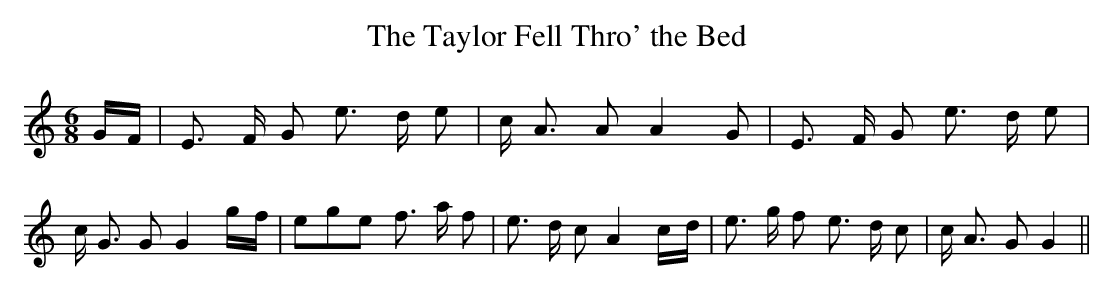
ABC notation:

X:1
T:The Taylor Fell Thro' the Bed
M:6/8
L:1/8
K:C
G/2-F/2| E3/2 F/2 G e3/2 d/2 e| c/2 A3/2 A A2 G| E3/2 F/2 G e3/2 d/2 e|\
 c/2 G3/2 G G2g/2-f/2| ege f3/2 a/2 f| e3/2 d/2 c A2c/2-d/2| e3/2 g/2 f e3/2 d/2 c|\
 c/2 A3/2 G G2||
